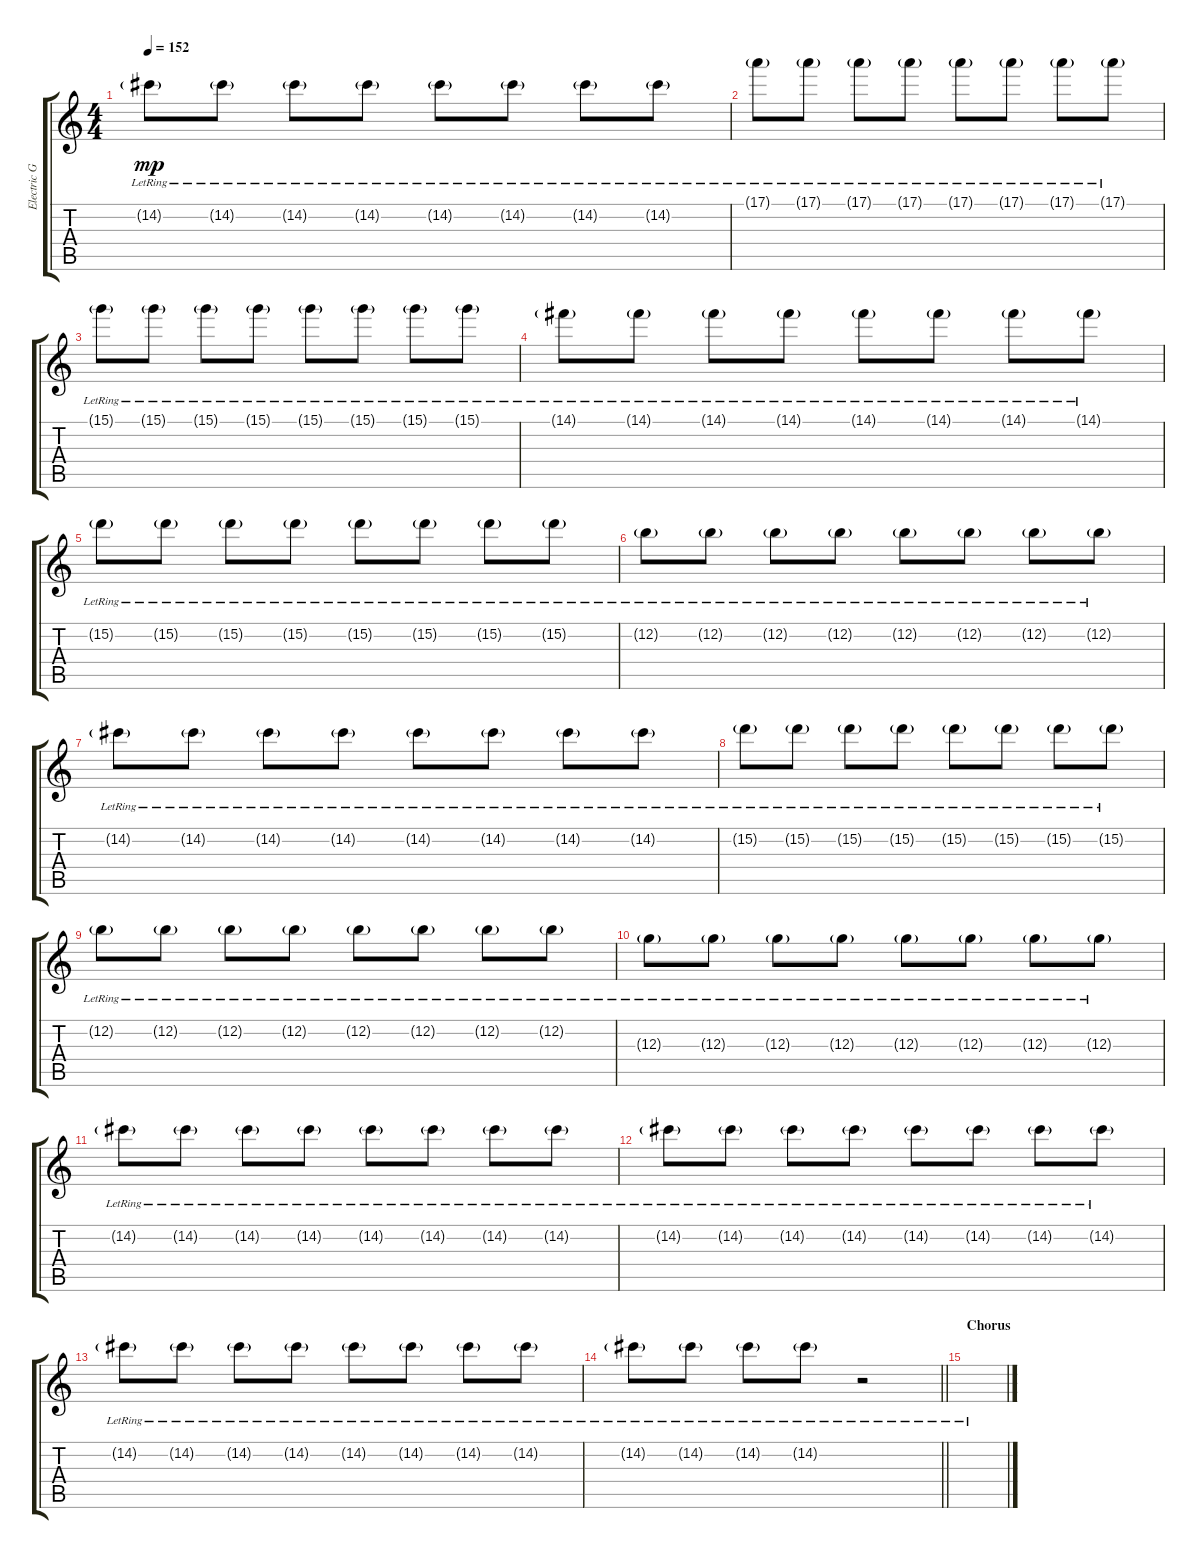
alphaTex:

\track ("Electric Guitar (Delay)" "Electric G") {instrument electricguitarclean}
\staff {score tabs}
\tuning (E4 B3 G3 D3 A2 E2) {hide}
\ts (4 4)
\tempo 152
\clef g2
\ks c
14.2{g lr}.8{dy mp} 14.2{g lr}.8 14.2{g lr}.8 14.2{g lr}.8 14.2{g lr}.8 14.2{g lr}.8 14.2{g lr}.8 14.2{g lr}.8 |
17.1{g lr}.8 17.1{g lr}.8 17.1{g lr}.8 17.1{g lr}.8 17.1{g lr}.8 17.1{g lr}.8 17.1{g lr}.8 17.1{g lr}.8 |
15.1{g lr}.8 15.1{g lr}.8 15.1{g lr}.8 15.1{g lr}.8 15.1{g lr}.8 15.1{g lr}.8 15.1{g lr}.8 15.1{g lr}.8 |
14.1{g lr}.8 14.1{g lr}.8 14.1{g lr}.8 14.1{g lr}.8 14.1{g lr}.8 14.1{g lr}.8 14.1{g lr}.8 14.1{g lr}.8 |
15.2{g lr}.8 15.2{g lr}.8 15.2{g lr}.8 15.2{g lr}.8 15.2{g lr}.8 15.2{g lr}.8 15.2{g lr}.8 15.2{g lr}.8 |
12.2{g lr}.8 12.2{g lr}.8 12.2{g lr}.8 12.2{g lr}.8 12.2{g lr}.8 12.2{g lr}.8 12.2{g lr}.8 12.2{g lr}.8 |
14.2{g lr}.8 14.2{g lr}.8 14.2{g lr}.8 14.2{g lr}.8 14.2{g lr}.8 14.2{g lr}.8 14.2{g lr}.8 14.2{g lr}.8 |
15.2{g lr}.8 15.2{g lr}.8 15.2{g lr}.8 15.2{g lr}.8 15.2{g lr}.8 15.2{g lr}.8 15.2{g lr}.8 15.2{g lr}.8 |
12.2{g lr}.8 12.2{g lr}.8 12.2{g lr}.8 12.2{g lr}.8 12.2{g lr}.8 12.2{g lr}.8 12.2{g lr}.8 12.2{g lr}.8 |
12.3{g lr}.8 12.3{g lr}.8 12.3{g lr}.8 12.3{g lr}.8 12.3{g lr}.8 12.3{g lr}.8 12.3{g lr}.8 12.3{g lr}.8 |
14.2{g lr}.8 14.2{g lr}.8 14.2{g lr}.8 14.2{g lr}.8 14.2{g lr}.8 14.2{g lr}.8 14.2{g lr}.8 14.2{g lr}.8 |
14.2{g lr}.8 14.2{g lr}.8 14.2{g lr}.8 14.2{g lr}.8 14.2{g lr}.8 14.2{g lr}.8 14.2{g lr}.8 14.2{g lr}.8 |
14.2{g lr}.8 14.2{g lr}.8 14.2{g lr}.8 14.2{g lr}.8 14.2{g lr}.8 14.2{g lr}.8 14.2{g lr}.8 14.2{g lr}.8 |
\barLineRight lightlight
14.2{g lr}.8 14.2{g lr}.8 14.2{g lr}.8 14.2{g lr}.8 r.2 |
\section ("" "Chorus")
